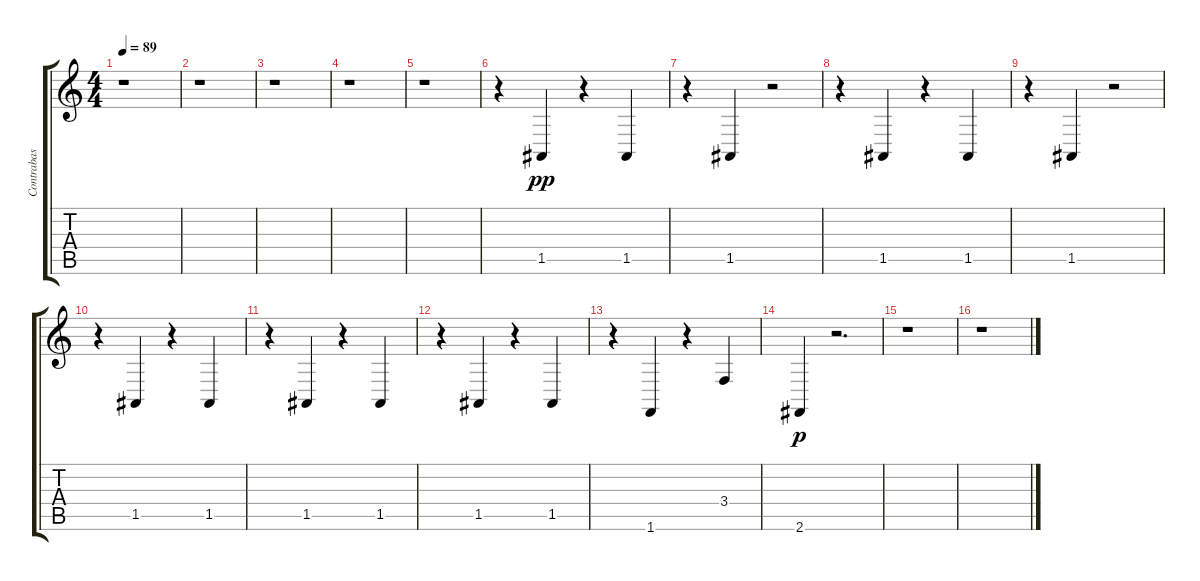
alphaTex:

\track ("Contrabas" "Contrabas") {instrument pizzicatostrings}
\staff {score tabs}
\tuning (E4 B3 G3 D3 A2 E2) {hide}
\ts (4 4)
\tempo 89
\clef g2
\ks c
r.1{dy pp} |
r.1 |
r.1 |
r.1 |
r.1 |
r.4 1.5.4 r.4 1.5.4 |
r.4 1.5.4 r.2 |
r.4 1.5.4 r.4 1.5.4 |
r.4 1.5.4 r.2 |
r.4 1.5.4 r.4 1.5.4 |
r.4 1.5.4 r.4 1.5.4 |
r.4 1.5.4 r.4 1.5.4 |
r.4 1.6.4 r.4 3.4.4 |
2.6.4{dy p} r.2{d} |
r.1 |
r.1
